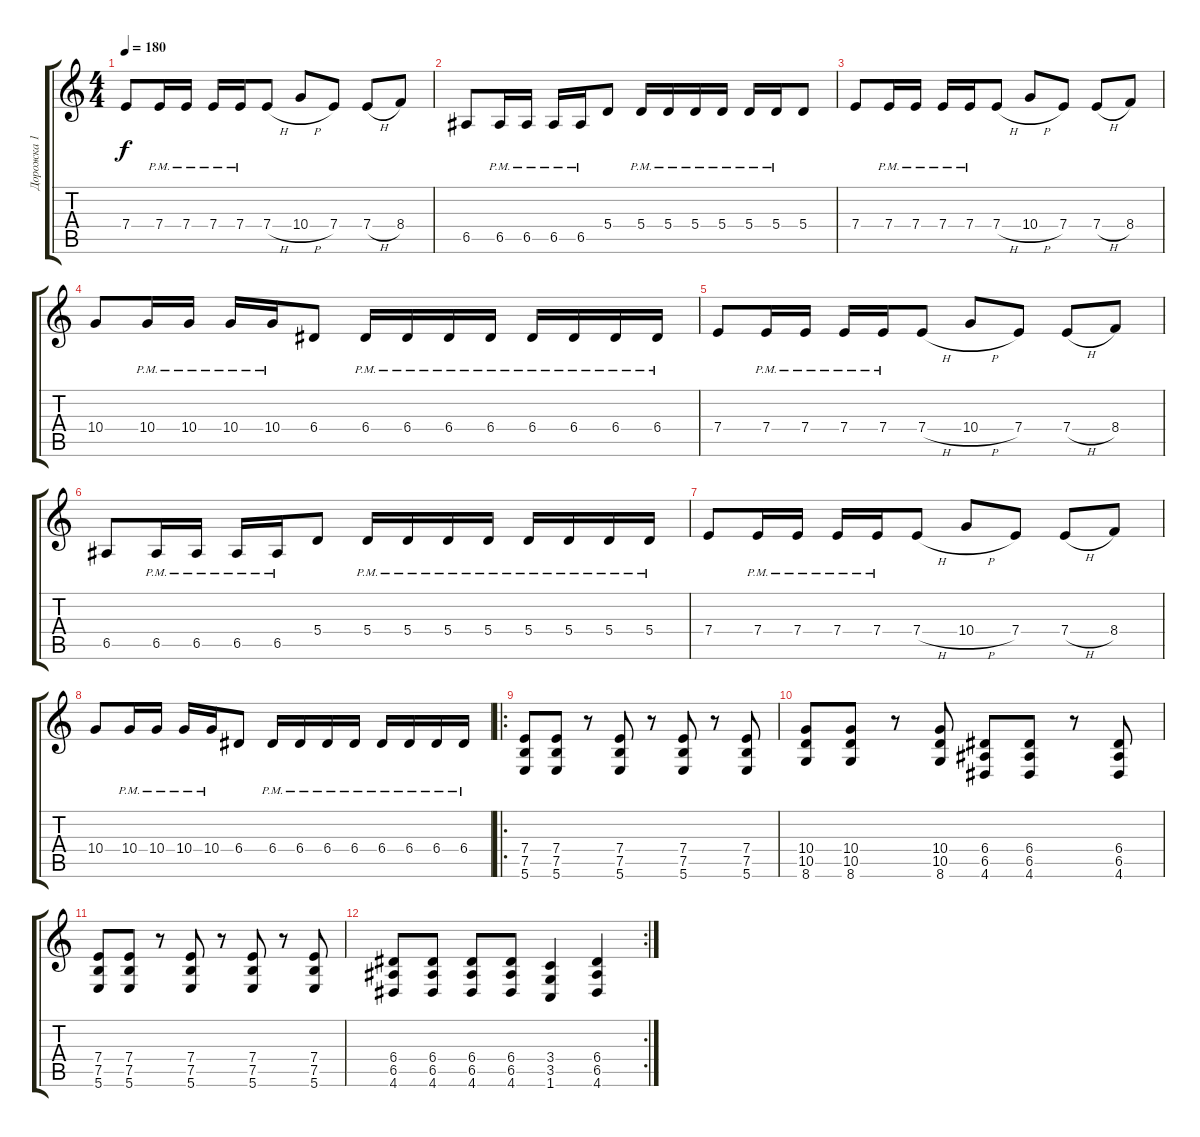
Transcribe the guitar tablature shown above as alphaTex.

\track ("Дорожка 1" "Дорожка 1") {instrument distortionguitar}
\staff {score tabs}
\tuning (B3 Gb3 D3 A2 E2 B1) {hide}
\ts (4 4)
\tempo 180
\clef g2
\ks c
7.4.8{dy f} 7.4{pm}.16 7.4{pm}.16 7.4{pm}.16 7.4{pm}.16 7.4{h}.8 10.4{h}.8 7.4.8 7.4{h}.8 8.4.8 |
6.5.8 6.5{pm}.16 6.5{pm}.16 6.5{pm}.16 6.5{pm}.16 5.4.8 5.4{pm}.16 5.4{pm}.16 5.4{pm}.16 5.4{pm}.16 5.4{pm}.16 5.4{pm}.16 5.4.8 |
7.4.8 7.4{pm}.16 7.4{pm}.16 7.4{pm}.16 7.4{pm}.16 7.4{h}.8 10.4{h}.8 7.4.8 7.4{h}.8 8.4.8 |
10.4.8 10.4{pm}.16 10.4{pm}.16 10.4{pm}.16 10.4{pm}.16 6.4.8 6.4{pm}.16 6.4{pm}.16 6.4{pm}.16 6.4{pm}.16 6.4{pm}.16 6.4{pm}.16 6.4{pm}.16 6.4{pm}.16 |
7.4.8 7.4{pm}.16 7.4{pm}.16 7.4{pm}.16 7.4{pm}.16 7.4{h}.8 10.4{h}.8 7.4.8 7.4{h}.8 8.4.8 |
6.5.8 6.5{pm}.16 6.5{pm}.16 6.5{pm}.16 6.5{pm}.16 5.4.8 5.4{pm}.16 5.4{pm}.16 5.4{pm}.16 5.4{pm}.16 5.4{pm}.16 5.4{pm}.16 5.4{pm}.16 5.4{pm}.16 |
7.4.8 7.4{pm}.16 7.4{pm}.16 7.4{pm}.16 7.4{pm}.16 7.4{h}.8 10.4{h}.8 7.4.8 7.4{h}.8 8.4.8 |
10.4.8 10.4{pm}.16 10.4{pm}.16 10.4{pm}.16 10.4{pm}.16 6.4.8 6.4{pm}.16 6.4{pm}.16 6.4{pm}.16 6.4{pm}.16 6.4{pm}.16 6.4{pm}.16 6.4{pm}.16 6.4{pm}.16 |
\ro
(7.4 7.5 5.6).8 (7.4 7.5 5.6).8 r.8 (7.4 7.5 5.6).8 r.8 (7.4 7.5 5.6).8 r.8 (7.4 7.5 5.6).8 |
(10.4 10.5 8.6).8 (10.4 10.5 8.6).8 r.8 (10.4 10.5 8.6).8 (6.4 6.5 4.6).8 (6.4 6.5 4.6).8 r.8 (6.4 6.5 4.6).8 |
(7.4 7.5 5.6).8 (7.4 7.5 5.6).8 r.8 (7.4 7.5 5.6).8 r.8 (7.4 7.5 5.6).8 r.8 (7.4 7.5 5.6).8 |
\rc 2
(6.4 6.5 4.6).8 (6.4 6.5 4.6).8 (6.4 6.5 4.6).8 (6.4 6.5 4.6).8 (3.4 3.5 1.6).4 (6.4 6.5 4.6).4
